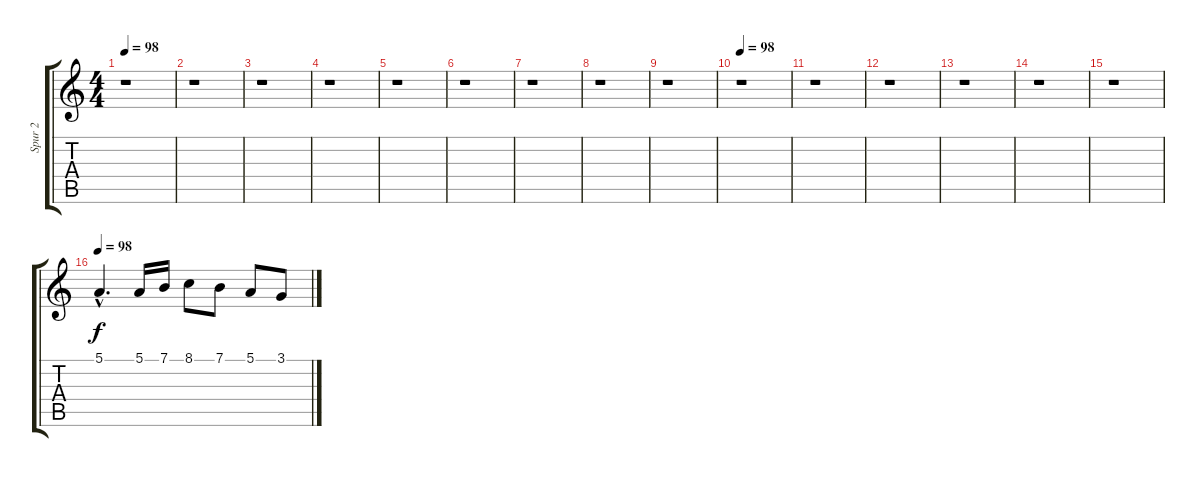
\track ("Spur 2" "Spur 2") {instrument fx3crystal}
\staff {score tabs}
\tuning (E4 B3 G3 D3 A2 E2) {hide}
\ts (4 4)
\tempo 98
\clef g2
\ks c
r.1{dy f} |
r.1 |
r.1 |
r.1 |
r.1 |
r.1 |
r.1 |
r.1 |
r.1 |
\tempo 98
r.1 |
r.1 |
r.1 |
r.1 |
r.1 |
r.1 |
\tempo 98
5.1{hac}.4{d} 5.1.16 7.1.16 8.1.8 7.1.8 5.1.8 3.1.8
